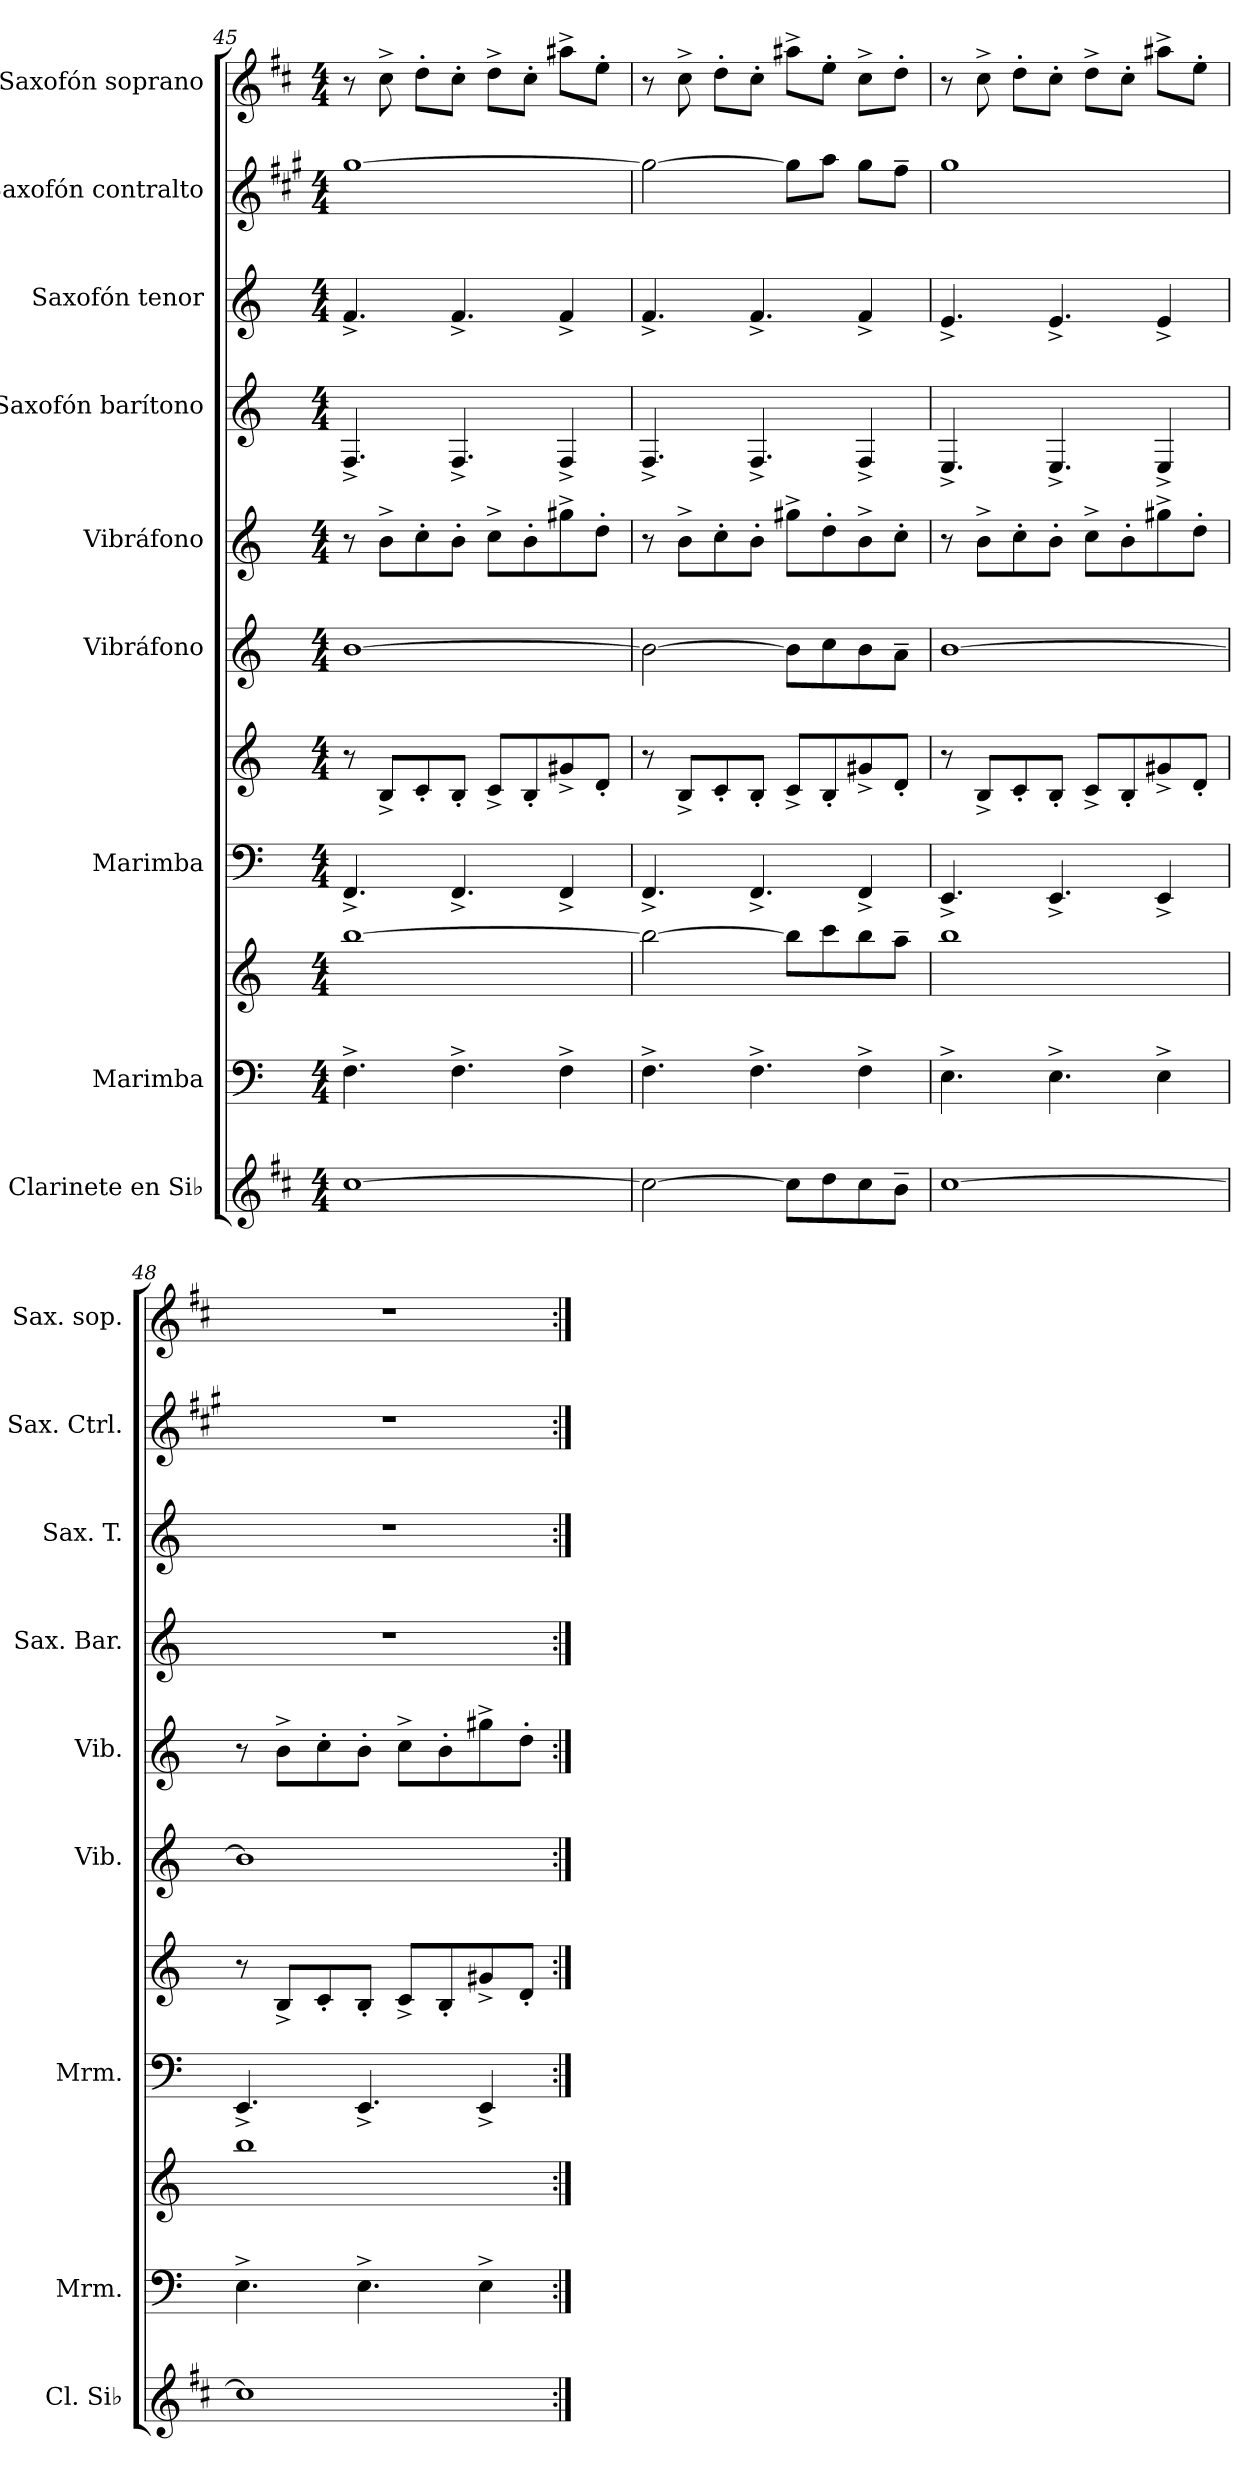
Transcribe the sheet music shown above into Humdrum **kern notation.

**kern	**kern	**kern	**kern	**kern	**kern	**kern	**kern	**kern	**kern	**kern
*part9	*part8	*part8	*part7	*part7	*part6	*part5	*part4	*part3	*part2	*part1
*staff11	*staff10	*staff9	*staff8	*staff7	*staff6	*staff5	*staff4	*staff3	*staff2	*staff1
*I"Clarinete en Si♭	*I"Marimba	*	*I"Marimba	*	*I"Vibráfono	*I"Vibráfono	*I"Saxofón barítono	*I"Saxofón tenor	*I"Saxofón contralto	*I"Saxofón soprano
*I'Cl. Si♭	*I'Mrm.	*	*I'Mrm.	*	*I'Vib.	*I'Vib.	*I'Sax. Bar.	*I'Sax. T.	*I'Sax. Ctrl.	*I'Sax. sop.
!!LO:PB:g=z
*clefG2	*clefF4	*clefG2	*clefF4	*clefG2	*clefG2	*clefG2	*clefG2	*clefG2	*clefG2	*clefG2
*ITrd1c2	*	*	*	*	*	*	*ITrd12c21	*ITrd8c14	*ITrd5c9	*ITrd1c2
*k[]	*k[]	*k[]	*k[]	*k[]	*k[]	*k[]	*k[]	*k[]	*k[]	*k[]
*M4/4	*M4/4	*M4/4	*M4/4	*M4/4	*M4/4	*M4/4	*M4/4	*M4/4	*M4/4	*M4/4
=45	=45	=45	=45	=45	=45	=45	=45	=45	=45	=45
[1b	4.F^\	[1bb	4.FF^/	8r	[1b	8r	4.FF^/	4.F^/	[1b	8r
.	.	.	.	8B^/L	.	8b^\L	.	.	.	8b^\
.	.	.	.	8c'/	.	8cc'\	.	.	.	8cc'\L
.	4.F^\	.	4.FF^/	8B'/J	.	8b'\J	4.FF^/	4.F^/	.	8b'\J
.	.	.	.	8c^/L	.	8cc^\L	.	.	.	8cc^\L
.	.	.	.	8B'/	.	8b'\	.	.	.	8b'\J
.	4F^\	.	4FF^/	8g#X^/	.	8gg#X^\	4FF^/	4F^/	.	8gg#X^\L
.	.	.	.	8d'/J	.	8dd'\J	.	.	.	8dd'\J
=46	=46	=46	=46	=46	=46	=46	=46	=46	=46	=46
2b\_	4.F^\	2bb\_	4.FF^/	8r	2b\_	8r	4.FF^/	4.F^/	2b\_	8r
.	.	.	.	8B^/L	.	8b^\L	.	.	.	8b^\
.	.	.	.	8c'/	.	8cc'\	.	.	.	8cc'\L
.	4.F^\	.	4.FF^/	8B'/J	.	8b'\J	4.FF^/	4.F^/	.	8b'\J
8b\L]	.	8bb\L]	.	8c^/L	8b\L]	8gg#X^\L	.	.	8b\L]	8gg#X^\L
8cc\	.	8ccc\	.	8B'/	8cc\	8dd'\	.	.	8cc\J	8dd'\J
8b\	4F^\	8bb\	4FF^/	8g#X^/	8b\	8b^\	4FF^/	4F^/	8b\L	8b^\L
8a~\J	.	8aa~\J	.	8d'/J	8a~\J	8cc'\J	.	.	8a~\J	8cc'\J
=47	=47	=47	=47	=47	=47	=47	=47	=47	=47	=47
[1b	4.E^\	1bb	4.EE^/	8r	[1b	8r	4.EE^/	4.E^/	1b	8r
.	.	.	.	8B^/L	.	8b^\L	.	.	.	8b^\
.	.	.	.	8c'/	.	8cc'\	.	.	.	8cc'\L
.	4.E^\	.	4.EE^/	8B'/J	.	8b'\J	4.EE^/	4.E^/	.	8b'\J
.	.	.	.	8c^/L	.	8cc^\L	.	.	.	8cc^\L
.	.	.	.	8B'/	.	8b'\	.	.	.	8b'\J
.	4E^\	.	4EE^/	8g#X^/	.	8gg#X^\	4EE^/	4E^/	.	8gg#X^\L
.	.	.	.	8d'/J	.	8dd'\J	.	.	.	8dd'\J
!!LO:PB:g=z
=48	=48	=48	=48	=48	=48	=48	=48	=48	=48	=48
1b]	4.E^\	1bb	4.EE^/	8r	1b]	8r	1r	1r	1r	1r
.	.	.	.	8B^/L	.	8b^\L	.	.	.	.
.	.	.	.	8c'/	.	8cc'\	.	.	.	.
.	4.E^\	.	4.EE^/	8B'/J	.	8b'\J	.	.	.	.
.	.	.	.	8c^/L	.	8cc^\L	.	.	.	.
.	.	.	.	8B'/	.	8b'\	.	.	.	.
.	4E^\	.	4EE^/	8g#X^/	.	8gg#X^\	.	.	.	.
.	.	.	.	8d'/J	.	8dd'\J	.	.	.	.
=:|!	=:|!	=:|!	=:|!	=:|!	=:|!	=:|!	=:|!	=:|!	=:|!	=:|!
*-	*-	*-	*-	*-	*-	*-	*-	*-	*-	*-
